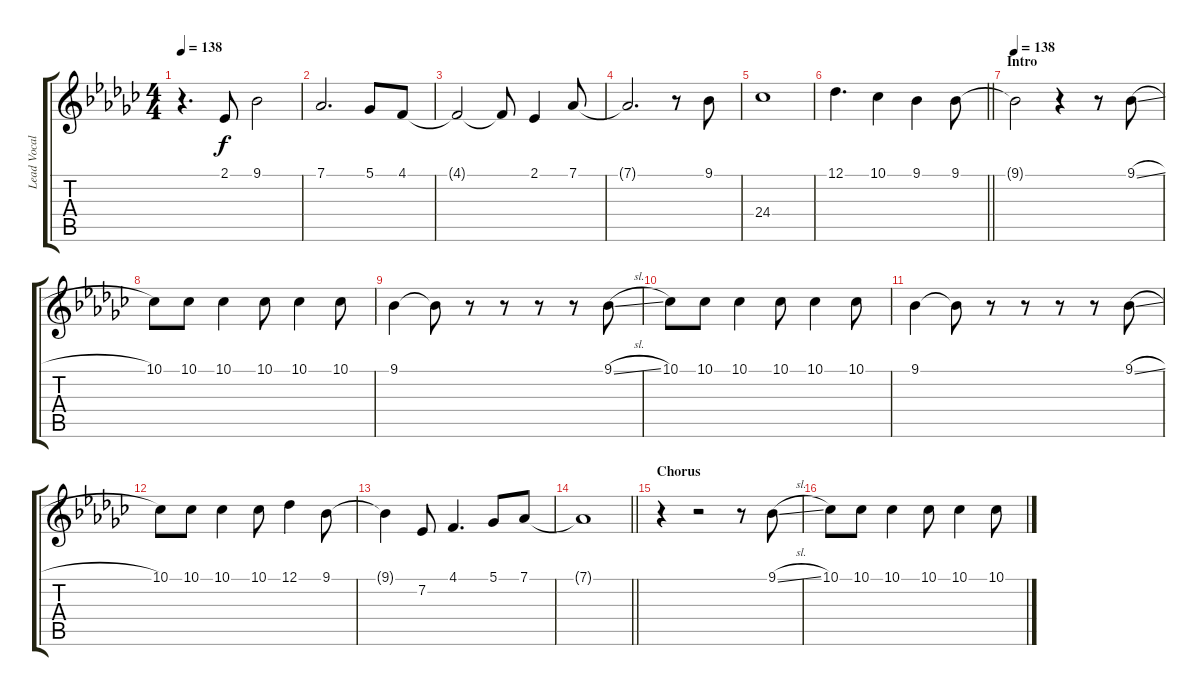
\track ("Lead Vocals" "Lead Vocal") {instrument violin}
\staff {score tabs}
\tuning (Db4 Ab3 E3 B2 Gb2 B1) {hide}
\ts (4 4)
\tempo 138
\clef g2
\ks gb
r.4{d dy f} 2.1.8 9.1.2 |
7.1.2{d} 5.1.8 4.1.8 |
4.1{t}.2 4.1{t}.8 2.1.4 7.1.8 |
7.1{t}.2{d} r.8 9.1.8 |
24.4.1 |
\barLineRight lightlight
12.1.4{d} 10.1.4 9.1.4 9.1.8 |
\section ("" "Intro")
\tempo 138
9.1{t}.2 r.4 r.8 9.1{sl}.8 |
10.1.8 10.1.8 10.1.4 10.1.8 10.1.4 10.1.8 |
9.1.4 9.1{t}.8 r.8 r.8 r.8 r.8 9.1{sl}.8 |
10.1.8 10.1.8 10.1.4 10.1.8 10.1.4 10.1.8 |
9.1.4 9.1{t}.8 r.8 r.8 r.8 r.8 9.1{sl}.8 |
10.1.8 10.1.8 10.1.4 10.1.8 12.1.4 9.1.8 |
9.1{t}.4 7.2.8 4.1.4{d} 5.1.8 7.1.8 |
\barLineRight lightlight
7.1{t}.1 |
\section ("" "Chorus")
r.4 r.2 r.8 9.1{sl}.8 |
10.1.8 10.1.8 10.1.4 10.1.8 10.1.4 10.1.8
